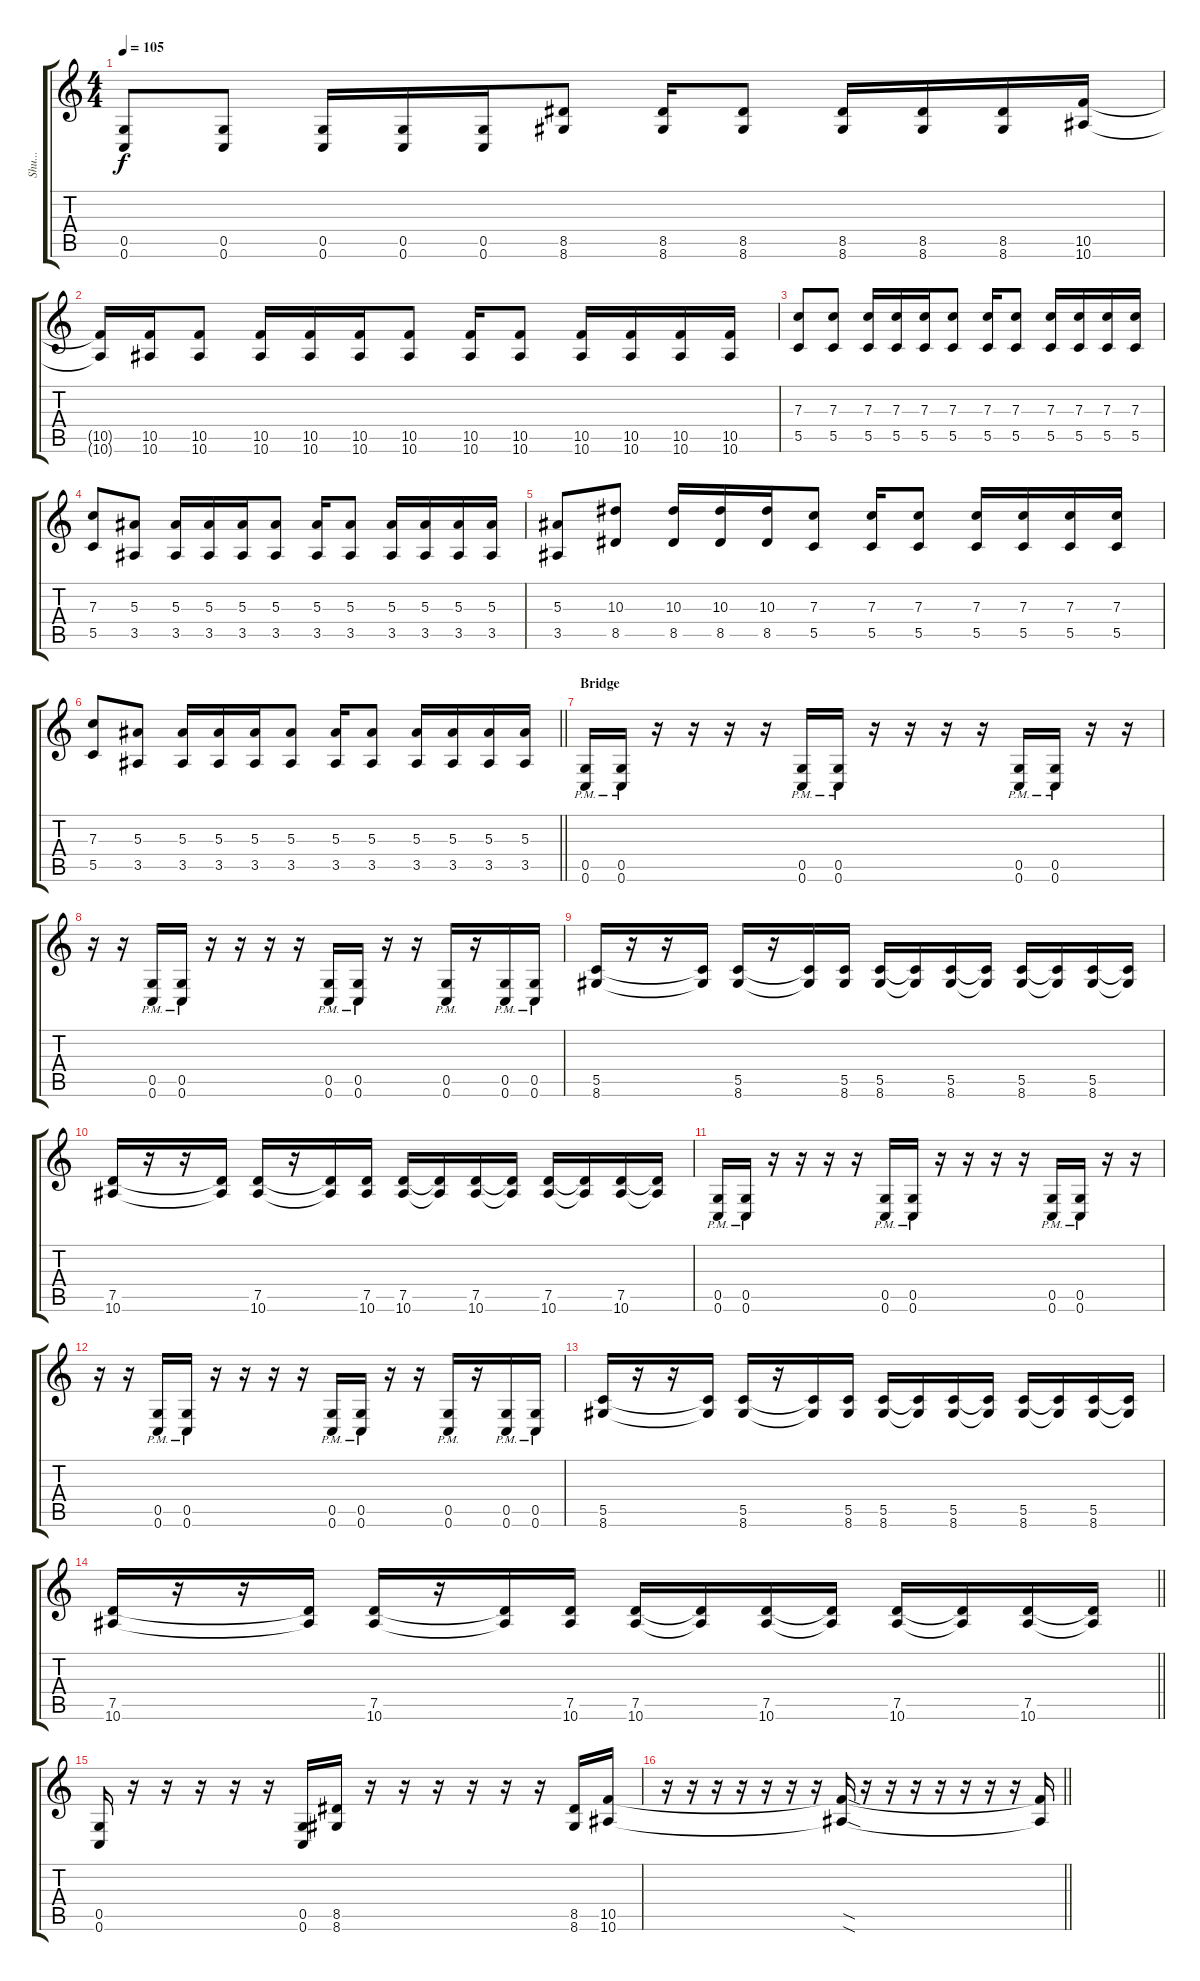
\track ("Shu..." "Shu...") {instrument overdrivenguitar}
\staff {score tabs}
\tuning (D4 A3 F3 C3 G2 C2) {hide}
\ts (4 4)
\tempo 105
\clef g2
\ks c
(0.5 0.6).8{dy f} (0.5 0.6).8 (0.5 0.6).16 (0.5 0.6).16 (0.5 0.6).16 (8.5 8.6).8 (8.5 8.6).16 (8.5 8.6).8 (8.5 8.6).16 (8.5 8.6).16 (8.5 8.6).16 (10.5 10.6).16 |
(10.5{t} 10.6{t}).16 (10.5 10.6).16 (10.5 10.6).8 (10.5 10.6).16 (10.5 10.6).16 (10.5 10.6).16 (10.5 10.6).8 (10.5 10.6).16 (10.5 10.6).8 (10.5 10.6).16 (10.5 10.6).16 (10.5 10.6).16 (10.5 10.6).16 |
(7.3 5.5).8 (7.3 5.5).8 (7.3 5.5).16 (7.3 5.5).16 (7.3 5.5).16 (7.3 5.5).8 (7.3 5.5).16 (7.3 5.5).8 (7.3 5.5).16 (7.3 5.5).16 (7.3 5.5).16 (7.3 5.5).16 |
(7.3 5.5).8 (5.3 3.5).8 (5.3 3.5).16 (5.3 3.5).16 (5.3 3.5).16 (5.3 3.5).8 (5.3 3.5).16 (5.3 3.5).8 (5.3 3.5).16 (5.3 3.5).16 (5.3 3.5).16 (5.3 3.5).16 |
(5.3 3.5).8 (10.3 8.5).8 (10.3 8.5).16 (10.3 8.5).16 (10.3 8.5).16 (7.3 5.5).8 (7.3 5.5).16 (7.3 5.5).8 (7.3 5.5).16 (7.3 5.5).16 (7.3 5.5).16 (7.3 5.5).16 |
\barLineRight lightlight
(7.3 5.5).8 (5.3 3.5).8 (5.3 3.5).16 (5.3 3.5).16 (5.3 3.5).16 (5.3 3.5).8 (5.3 3.5).16 (5.3 3.5).8 (5.3 3.5).16 (5.3 3.5).16 (5.3 3.5).16 (5.3 3.5).16 |
\section ("" "Bridge")
(0.5{pm} 0.6{pm}).16 (0.5{pm} 0.6{pm}).16 r.16 r.16 r.16 r.16 (0.5{pm} 0.6{pm}).16 (0.5{pm} 0.6{pm}).16 r.16 r.16 r.16 r.16 (0.5{pm} 0.6{pm}).16 (0.5{pm} 0.6{pm}).16 r.16 r.16 |
r.16 r.16 (0.5{pm} 0.6{pm}).16 (0.5{pm} 0.6{pm}).16 r.16 r.16 r.16 r.16 (0.5{pm} 0.6{pm}).16 (0.5{pm} 0.6{pm}).16 r.16 r.16 (0.5{pm} 0.6{pm}).16 r.16 (0.5{pm} 0.6{pm}).16 (0.5{pm} 0.6{pm}).16 |
(5.5 8.6).16 r.16 r.16 (5.5{t} 8.6{t}).16 (5.5 8.6).16 r.16 (5.5{t} 8.6{t}).16 (5.5 8.6).16 (5.5 8.6).16 (5.5{t} 8.6{t}).16 (5.5 8.6).16 (5.5{t} 8.6{t}).16 (5.5 8.6).16 (5.5{t} 8.6{t}).16 (5.5 8.6).16 (5.5{t} 8.6{t}).16 |
(7.5 10.6).16 r.16 r.16 (7.5{t} 10.6{t}).16 (7.5 10.6).16 r.16 (7.5{t} 10.6{t}).16 (7.5 10.6).16 (7.5 10.6).16 (7.5{t} 10.6{t}).16 (7.5 10.6).16 (7.5{t} 10.6{t}).16 (7.5 10.6).16 (7.5{t} 10.6{t}).16 (7.5 10.6).16 (7.5{t} 10.6{t}).16 |
(0.5{pm} 0.6{pm}).16 (0.5{pm} 0.6{pm}).16 r.16 r.16 r.16 r.16 (0.5{pm} 0.6{pm}).16 (0.5{pm} 0.6{pm}).16 r.16 r.16 r.16 r.16 (0.5{pm} 0.6{pm}).16 (0.5{pm} 0.6{pm}).16 r.16 r.16 |
r.16 r.16 (0.5{pm} 0.6{pm}).16 (0.5{pm} 0.6{pm}).16 r.16 r.16 r.16 r.16 (0.5{pm} 0.6{pm}).16 (0.5{pm} 0.6{pm}).16 r.16 r.16 (0.5{pm} 0.6{pm}).16 r.16 (0.5{pm} 0.6{pm}).16 (0.5{pm} 0.6{pm}).16 |
(5.5 8.6).16 r.16 r.16 (5.5{t} 8.6{t}).16 (5.5 8.6).16 r.16 (5.5{t} 8.6{t}).16 (5.5 8.6).16 (5.5 8.6).16 (5.5{t} 8.6{t}).16 (5.5 8.6).16 (5.5{t} 8.6{t}).16 (5.5 8.6).16 (5.5{t} 8.6{t}).16 (5.5 8.6).16 (5.5{t} 8.6{t}).16 |
\barLineRight lightlight
(7.5 10.6).16 r.16 r.16 (7.5{t} 10.6{t}).16 (7.5 10.6).16 r.16 (7.5{t} 10.6{t}).16 (7.5 10.6).16 (7.5 10.6).16 (7.5{t} 10.6{t}).16 (7.5 10.6).16 (7.5{t} 10.6{t}).16 (7.5 10.6).16 (7.5{t} 10.6{t}).16 (7.5 10.6).16 (7.5{t} 10.6{t}).16 |
\section ("" "")
(0.5 0.6).16 r.16 r.16 r.16 r.16 r.16 (0.5 0.6).16 (8.5 8.6).16 r.16 r.16 r.16 r.16 r.16 r.16 (8.5 8.6).16 (10.5 10.6).16 |
\barLineRight lightlight
r.16 r.16 r.16 r.16 r.16 r.16 r.16 (10.5{sod t} 10.6{sod t}).16 r.16 r.16 r.16 r.16 r.16 r.16 r.16 (10.5{t} 10.6{t}).16
